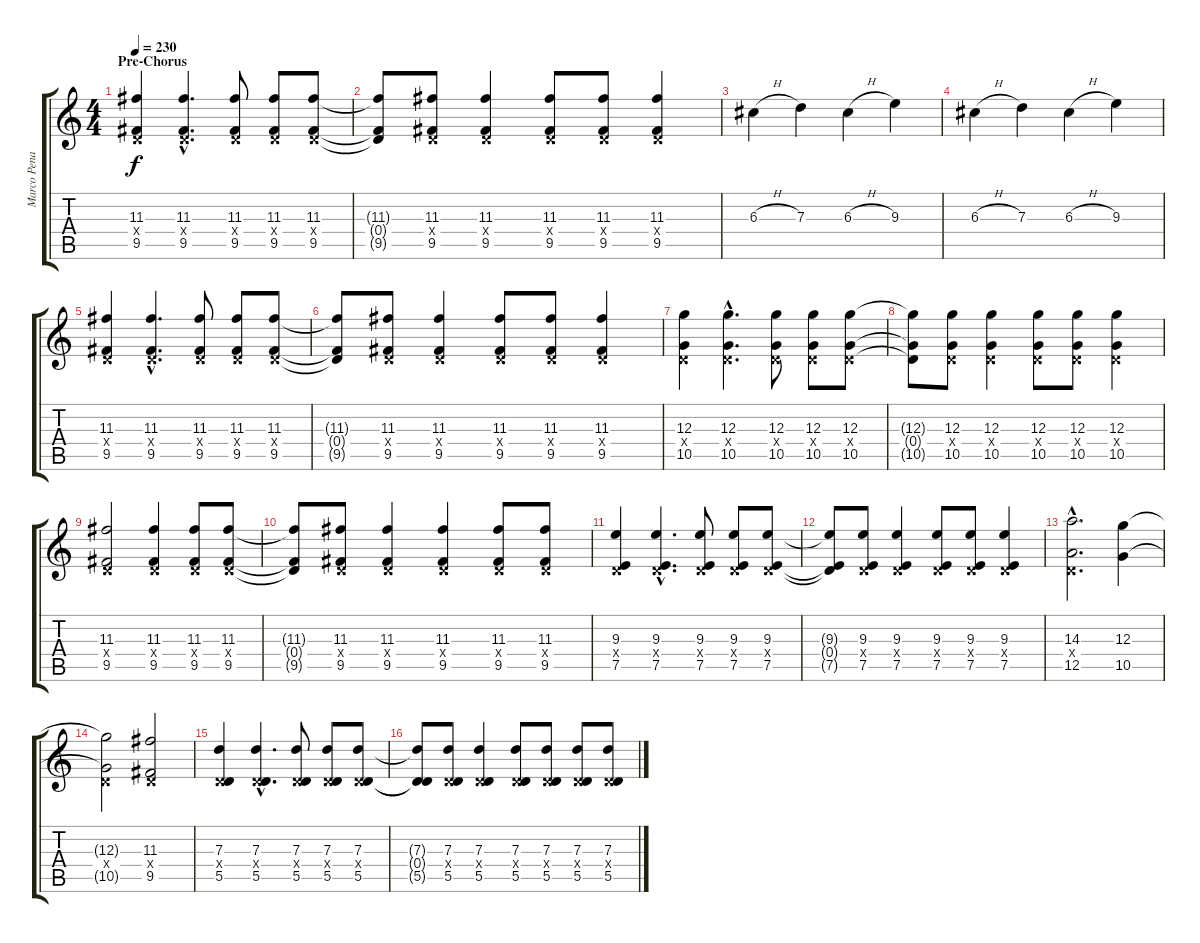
\track ("Marco Pena" "Marco Pena") {instrument distortionguitar}
\staff {score tabs}
\tuning (E4 B3 G3 D3 A2 E2) {hide}
\ts (4 4)
\section ("" "Pre-Chorus")
\tempo 230
\clef g2
\ks c
(11.3 0.4{x} 9.5).4{dy f} (11.3{hac} 0.4{hac x} 9.5{hac}).4{d} (11.3 0.4{x} 9.5).8 (11.3 0.4{x} 9.5).8 (11.3 0.4{x} 9.5).8 |
(11.3{t} 0.4{t} 9.5{t}).8 (11.3 0.4{x} 9.5).8 (11.3 0.4{x} 9.5).4 (11.3 0.4{x} 9.5).8 (11.3 0.4{x} 9.5).8 (11.3 0.4{x} 9.5).4 |
6.3{h}.4 7.3.4 6.3{h}.4 9.3.4 |
6.3{h}.4 7.3.4 6.3{h}.4 9.3.4 |
(11.3 0.4{x} 9.5).4 (11.3{hac} 0.4{hac x} 9.5{hac}).4{d} (11.3 0.4{x} 9.5).8 (11.3 0.4{x} 9.5).8 (11.3 0.4{x} 9.5).8 |
(11.3{t} 0.4{t} 9.5{t}).8 (11.3 0.4{x} 9.5).8 (11.3 0.4{x} 9.5).4 (11.3 0.4{x} 9.5).8 (11.3 0.4{x} 9.5).8 (11.3 0.4{x} 9.5).4 |
(12.3 0.4{x} 10.5).4 (12.3{hac} 0.4{hac x} 10.5{hac}).4{d} (12.3 0.4{x} 10.5).8 (12.3 0.4{x} 10.5).8 (12.3 0.4{x} 10.5).8 |
(12.3{t} 0.4{t} 10.5{t}).8 (12.3 0.4{x} 10.5).8 (12.3 0.4{x} 10.5).4 (12.3 0.4{x} 10.5).8 (12.3 0.4{x} 10.5).8 (12.3 0.4{x} 10.5).4 |
(11.3 0.4{x} 9.5).2 (11.3 0.4{x} 9.5).4 (11.3 0.4{x} 9.5).8 (11.3 0.4{x} 9.5).8 |
(11.3{t} 0.4{t} 9.5{t}).8 (11.3 0.4{x} 9.5).8 (11.3 0.4{x} 9.5).4 (11.3 0.4{x} 9.5).4 (11.3 0.4{x} 9.5).8 (11.3 0.4{x} 9.5).8 |
(9.3 0.4{x} 7.5).4 (9.3{hac} 0.4{hac x} 7.5{hac}).4{d} (9.3 0.4{x} 7.5).8 (9.3 0.4{x} 7.5).8 (9.3 0.4{x} 7.5).8 |
(9.3{t} 0.4{t} 7.5{t}).8 (9.3 0.4{x} 7.5).8 (9.3 0.4{x} 7.5).4 (9.3 0.4{x} 7.5).8 (9.3 0.4{x} 7.5).8 (9.3 0.4{x} 7.5).4 |
(14.3{hac} 0.4{hac x} 12.5{hac}).2{d} (12.3 10.5).4 |
(12.3{t} 0.4{x} 10.5{t}).2 (11.3 0.4{x} 9.5).2 |
(7.3 0.4{x} 5.5).4 (7.3{hac} 0.4{hac x} 5.5{hac}).4{d} (7.3 0.4{x} 5.5).8 (7.3 0.4{x} 5.5).8 (7.3 0.4{x} 5.5).8 |
(7.3{t} 0.4{t} 5.5{t}).8 (7.3 0.4{x} 5.5).8 (7.3 0.4{x} 5.5).4 (7.3 0.4{x} 5.5).8 (7.3 0.4{x} 5.5).8 (7.3 0.4{x} 5.5).8 (7.3 0.4{x} 5.5).8
